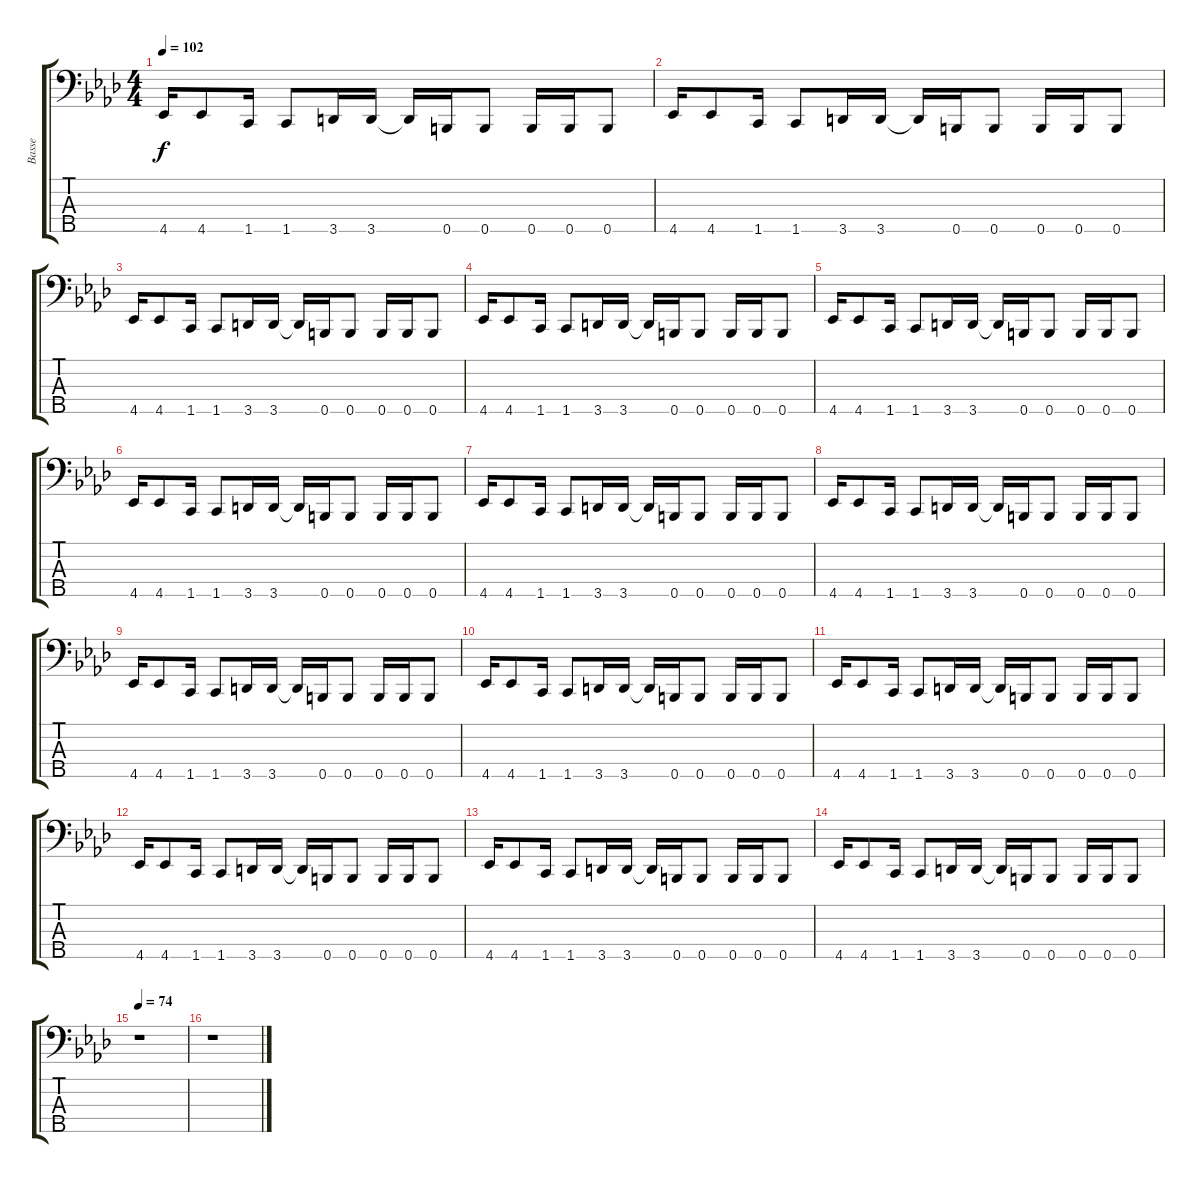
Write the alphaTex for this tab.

\track ("Basse" "Basse") {instrument electricbasspick}
\staff {score tabs}
\tuning (G2 D2 A1 E1 B0) {hide}
\ts (4 4)
\tempo 102
\clef f4
\ks fminor
4.5.16{dy f} 4.5.8 1.5.16 1.5.8 3.5.16 3.5.16 3.5{t}.16 0.5.16 0.5.8 0.5.16 0.5.16 0.5.8 |
4.5.16 4.5.8 1.5.16 1.5.8 3.5.16 3.5.16 3.5{t}.16 0.5.16 0.5.8 0.5.16 0.5.16 0.5.8 |
4.5.16 4.5.8 1.5.16 1.5.8 3.5.16 3.5.16 3.5{t}.16 0.5.16 0.5.8 0.5.16 0.5.16 0.5.8 |
4.5.16 4.5.8 1.5.16 1.5.8 3.5.16 3.5.16 3.5{t}.16 0.5.16 0.5.8 0.5.16 0.5.16 0.5.8 |
4.5.16 4.5.8 1.5.16 1.5.8 3.5.16 3.5.16 3.5{t}.16 0.5.16 0.5.8 0.5.16 0.5.16 0.5.8 |
4.5.16 4.5.8 1.5.16 1.5.8 3.5.16 3.5.16 3.5{t}.16 0.5.16 0.5.8 0.5.16 0.5.16 0.5.8 |
\section ("" "")
4.5.16 4.5.8 1.5.16 1.5.8 3.5.16 3.5.16 3.5{t}.16 0.5.16 0.5.8 0.5.16 0.5.16 0.5.8 |
4.5.16 4.5.8 1.5.16 1.5.8 3.5.16 3.5.16 3.5{t}.16 0.5.16 0.5.8 0.5.16 0.5.16 0.5.8 |
4.5.16 4.5.8 1.5.16 1.5.8 3.5.16 3.5.16 3.5{t}.16 0.5.16 0.5.8 0.5.16 0.5.16 0.5.8 |
4.5.16 4.5.8 1.5.16 1.5.8 3.5.16 3.5.16 3.5{t}.16 0.5.16 0.5.8 0.5.16 0.5.16 0.5.8 |
4.5.16 4.5.8 1.5.16 1.5.8 3.5.16 3.5.16 3.5{t}.16 0.5.16 0.5.8 0.5.16 0.5.16 0.5.8 |
4.5.16 4.5.8 1.5.16 1.5.8 3.5.16 3.5.16 3.5{t}.16 0.5.16 0.5.8 0.5.16 0.5.16 0.5.8 |
4.5.16 4.5.8 1.5.16 1.5.8 3.5.16 3.5.16 3.5{t}.16 0.5.16 0.5.8 0.5.16 0.5.16 0.5.8 |
4.5.16 4.5.8 1.5.16 1.5.8 3.5.16 3.5.16 3.5{t}.16 0.5.16 0.5.8 0.5.16 0.5.16 0.5.8 |
\section ("" "")
\tempo 74
r.1 |
r.1
